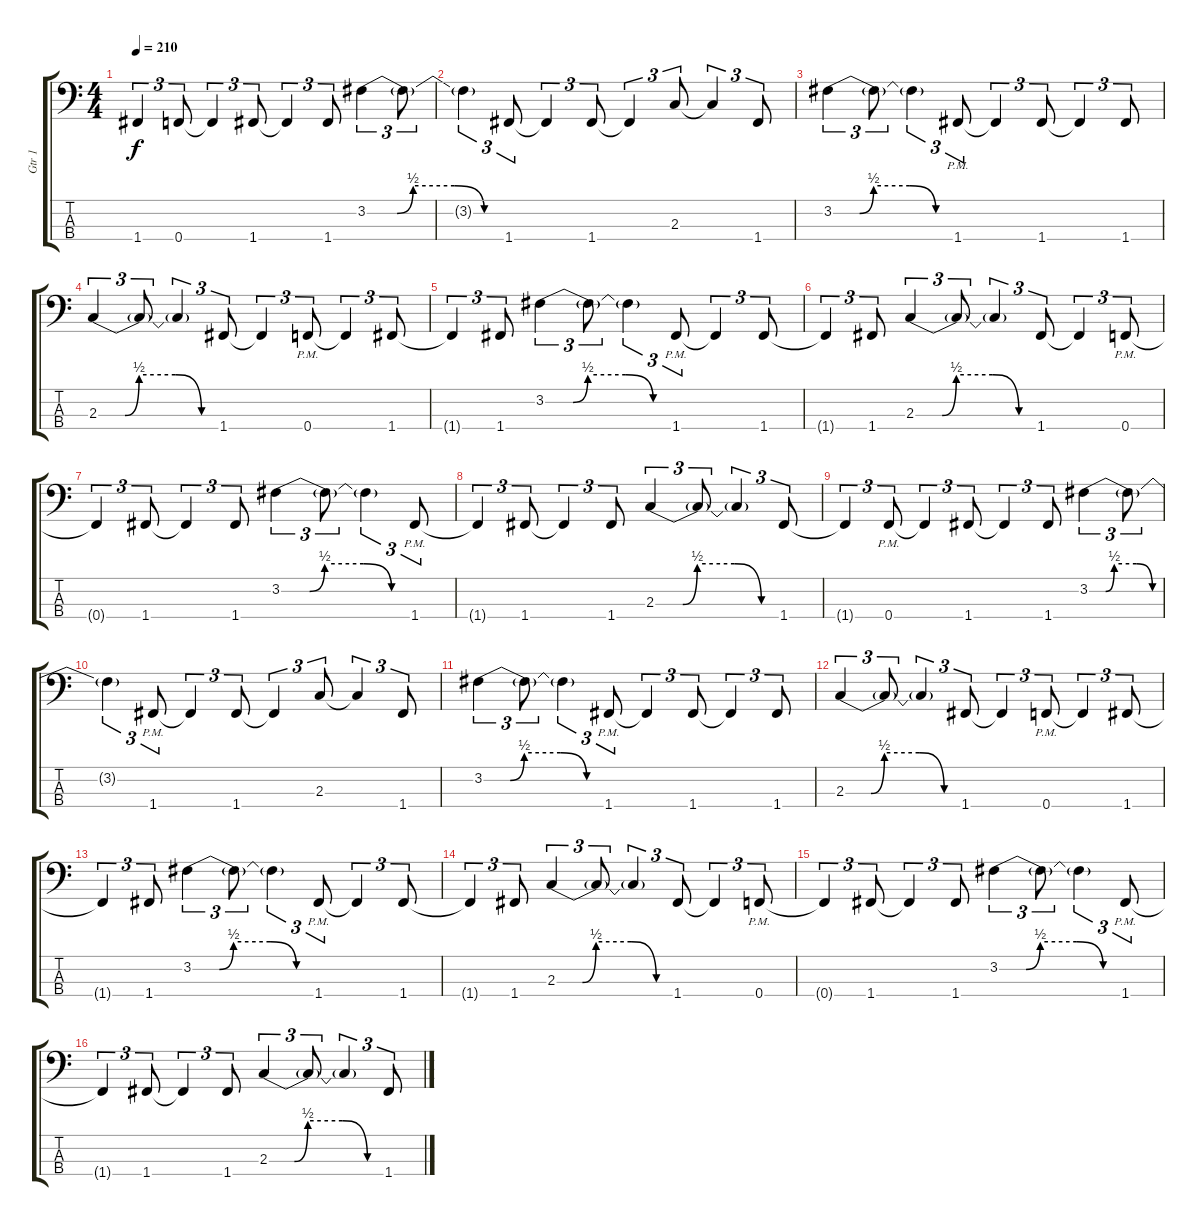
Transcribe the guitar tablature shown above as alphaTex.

\track ("Gtr 1" "Gtr 1") {instrument distortionguitar}
\staff {score tabs}
\tuning (Ab2 Eb2 Bb1 F1) {hide}
\ts (4 4)
\tempo 210
\clef f4
\ks c
1.4{t}.4{tu (3 2) dy f} 0.4.8{tu (3 2)} 0.4{t}.4{tu (3 2)} 1.4.8{tu (3 2)} 1.4{t}.4{tu (3 2)} 1.4.8{tu (3 2)} 3.2{be (custom 0 0 13 0 20 2 38 2 51 0 60 0)}.4{tu (3 2)} 3.2{t}.8{tu (3 2)} |
3.2{t}.4{tu (3 2)} 1.4.8{tu (3 2)} 1.4{t}.4{tu (3 2)} 1.4.8{tu (3 2)} 1.4{t}.4{tu (3 2)} 2.3.8{tu (3 2)} 2.3{t}.4{tu (3 2)} 1.4.8{tu (3 2)} |
3.2{be (custom 0 0 13 0 20 2 38 2 51 0 60 0)}.4{tu (3 2)} 3.2{t}.8{tu (3 2)} 3.2{t}.4{tu (3 2)} 1.4{pm}.8{tu (3 2)} 1.4{t}.4{tu (3 2)} 1.4.8{tu (3 2)} 1.4{t}.4{tu (3 2)} 1.4.8{tu (3 2)} |
2.3{be (custom 0 0 13 0 20 2 38 2 51 0 60 0)}.4{tu (3 2)} 2.3{t}.8{tu (3 2)} 2.3{t}.4{tu (3 2)} 1.4.8{tu (3 2)} 1.4{t}.4{tu (3 2)} 0.4{pm}.8{tu (3 2)} 0.4{t}.4{tu (3 2)} 1.4.8{tu (3 2)} |
1.4{t}.4{tu (3 2)} 1.4.8{tu (3 2)} 3.2{be (custom 0 0 13 0 20 2 38 2 51 0 60 0)}.4{tu (3 2)} 3.2{t}.8{tu (3 2)} 3.2{t}.4{tu (3 2)} 1.4{pm}.8{tu (3 2)} 1.4{t}.4{tu (3 2)} 1.4.8{tu (3 2)} |
1.4{t}.4{tu (3 2)} 1.4.8{tu (3 2)} 2.3{be (custom 0 0 13 0 20 2 38 2 51 0 60 0)}.4{tu (3 2)} 2.3{t}.8{tu (3 2)} 2.3{t}.4{tu (3 2)} 1.4.8{tu (3 2)} 1.4{t}.4{tu (3 2)} 0.4{pm}.8{tu (3 2)} |
0.4{t}.4{tu (3 2)} 1.4.8{tu (3 2)} 1.4{t}.4{tu (3 2)} 1.4.8{tu (3 2)} 3.2{be (custom 0 0 13 0 20 2 38 2 51 0 60 0)}.4{tu (3 2)} 3.2{t}.8{tu (3 2)} 3.2{t}.4{tu (3 2)} 1.4{pm}.8{tu (3 2)} |
1.4{t}.4{tu (3 2)} 1.4.8{tu (3 2)} 1.4{t}.4{tu (3 2)} 1.4.8{tu (3 2)} 2.3{be (custom 0 0 13 0 20 2 38 2 51 0 60 0)}.4{tu (3 2)} 2.3{t}.8{tu (3 2)} 2.3{t}.4{tu (3 2)} 1.4.8{tu (3 2)} |
1.4{t}.4{tu (3 2)} 0.4{pm}.8{tu (3 2)} 0.4{t}.4{tu (3 2)} 1.4.8{tu (3 2)} 1.4{t}.4{tu (3 2)} 1.4.8{tu (3 2)} 3.2{be (custom 0 0 13 0 20 2 38 2 51 0 60 0)}.4{tu (3 2)} 3.2{t}.8{tu (3 2)} |
3.2{t}.4{tu (3 2)} 1.4{pm}.8{tu (3 2)} 1.4{t}.4{tu (3 2)} 1.4.8{tu (3 2)} 1.4{t}.4{tu (3 2)} 2.3.8{tu (3 2)} 2.3{t}.4{tu (3 2)} 1.4.8{tu (3 2)} |
3.2{be (custom 0 0 13 0 20 2 38 2 51 0 60 0)}.4{tu (3 2)} 3.2{t}.8{tu (3 2)} 3.2{t}.4{tu (3 2)} 1.4{pm}.8{tu (3 2)} 1.4{t}.4{tu (3 2)} 1.4.8{tu (3 2)} 1.4{t}.4{tu (3 2)} 1.4.8{tu (3 2)} |
2.3{be (custom 0 0 13 0 20 2 38 2 51 0 60 0)}.4{tu (3 2)} 2.3{t}.8{tu (3 2)} 2.3{t}.4{tu (3 2)} 1.4.8{tu (3 2)} 1.4{t}.4{tu (3 2)} 0.4{pm}.8{tu (3 2)} 0.4{t}.4{tu (3 2)} 1.4.8{tu (3 2)} |
1.4{t}.4{tu (3 2)} 1.4.8{tu (3 2)} 3.2{be (custom 0 0 13 0 20 2 38 2 51 0 60 0)}.4{tu (3 2)} 3.2{t}.8{tu (3 2)} 3.2{t}.4{tu (3 2)} 1.4{pm}.8{tu (3 2)} 1.4{t}.4{tu (3 2)} 1.4.8{tu (3 2)} |
1.4{t}.4{tu (3 2)} 1.4.8{tu (3 2)} 2.3{be (custom 0 0 13 0 20 2 38 2 51 0 60 0)}.4{tu (3 2)} 2.3{t}.8{tu (3 2)} 2.3{t}.4{tu (3 2)} 1.4.8{tu (3 2)} 1.4{t}.4{tu (3 2)} 0.4{pm}.8{tu (3 2)} |
0.4{t}.4{tu (3 2)} 1.4.8{tu (3 2)} 1.4{t}.4{tu (3 2)} 1.4.8{tu (3 2)} 3.2{be (custom 0 0 13 0 20 2 38 2 51 0 60 0)}.4{tu (3 2)} 3.2{t}.8{tu (3 2)} 3.2{t}.4{tu (3 2)} 1.4{pm}.8{tu (3 2)} |
1.4{t}.4{tu (3 2)} 1.4.8{tu (3 2)} 1.4{t}.4{tu (3 2)} 1.4.8{tu (3 2)} 2.3{be (custom 0 0 13 0 20 2 38 2 51 0 60 0)}.4{tu (3 2)} 2.3{t}.8{tu (3 2)} 2.3{t}.4{tu (3 2)} 1.4.8{tu (3 2)}
